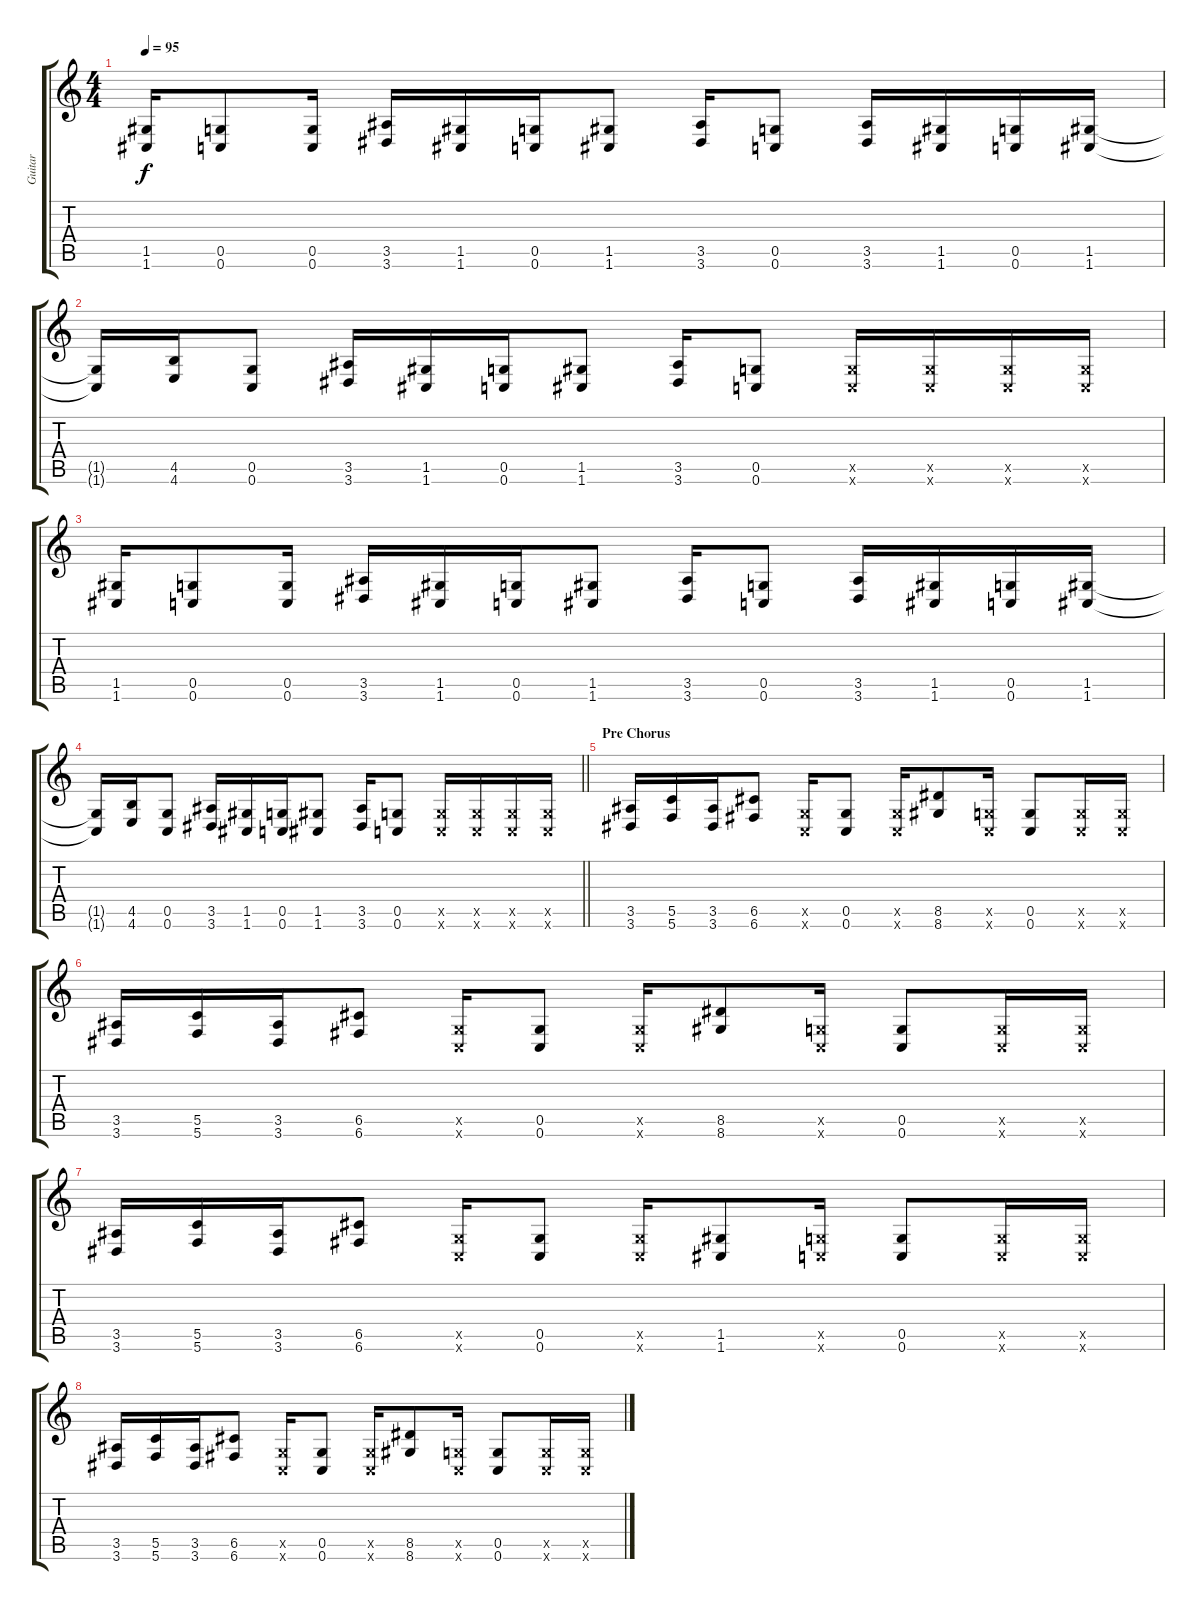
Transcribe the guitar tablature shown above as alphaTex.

\track ("Guitar" "Guitar") {instrument distortionguitar}
\staff {score tabs}
\tuning (D4 A3 F3 C3 G2 C2) {hide}
\ts (4 4)
\tempo 95
\clef g2
\ks c
(1.5 1.6).16{dy f} (0.5 0.6).8 (0.5 0.6).16 (3.5 3.6).16 (1.5 1.6).16 (0.5 0.6).16 (1.5 1.6).8 (3.5 3.6).16 (0.5 0.6).8 (3.5 3.6).16 (1.5 1.6).16 (0.5 0.6).16 (1.5 1.6).16 |
(1.5{t} 1.6{t}).16 (4.5 4.6).16 (0.5 0.6).8 (3.5 3.6).16 (1.5 1.6).16 (0.5 0.6).16 (1.5 1.6).8 (3.5 3.6).16 (0.5 0.6).8 (0.5{x} 0.6{x}).16 (0.5{x} 0.6{x}).16 (0.5{x} 0.6{x}).16 (0.5{x} 0.6{x}).16 |
(1.5 1.6).16 (0.5 0.6).8 (0.5 0.6).16 (3.5 3.6).16 (1.5 1.6).16 (0.5 0.6).16 (1.5 1.6).8 (3.5 3.6).16 (0.5 0.6).8 (3.5 3.6).16 (1.5 1.6).16 (0.5 0.6).16 (1.5 1.6).16 |
\barLineRight lightlight
(1.5{t} 1.6{t}).16 (4.5 4.6).16 (0.5 0.6).8 (3.5 3.6).16 (1.5 1.6).16 (0.5 0.6).16 (1.5 1.6).8 (3.5 3.6).16 (0.5 0.6).8 (0.5{x} 0.6{x}).16 (0.5{x} 0.6{x}).16 (0.5{x} 0.6{x}).16 (0.5{x} 0.6{x}).16 |
\section ("" "Pre Chorus")
(3.5 3.6).16 (5.5 5.6).16 (3.5 3.6).16 (6.5 6.6).8 (0.5{x} 0.6{x}).16 (0.5 0.6).8 (0.5{x} 0.6{x}).16 (8.5 8.6).8 (0.5{x} 0.6{x}).16 (0.5 0.6).8 (0.5{x} 0.6{x}).16 (0.5{x} 0.6{x}).16 |
(3.5 3.6).16 (5.5 5.6).16 (3.5 3.6).16 (6.5 6.6).8 (0.5{x} 0.6{x}).16 (0.5 0.6).8 (0.5{x} 0.6{x}).16 (8.5 8.6).8 (0.5{x} 0.6{x}).16 (0.5 0.6).8 (0.5{x} 0.6{x}).16 (0.5{x} 0.6{x}).16 |
(3.5 3.6).16 (5.5 5.6).16 (3.5 3.6).16 (6.5 6.6).8 (0.5{x} 0.6{x}).16 (0.5 0.6).8 (0.5{x} 0.6{x}).16 (1.5 1.6).8 (0.5{x} 0.6{x}).16 (0.5 0.6).8 (0.5{x} 0.6{x}).16 (0.5{x} 0.6{x}).16 |
(3.5 3.6).16 (5.5 5.6).16 (3.5 3.6).16 (6.5 6.6).8 (0.5{x} 0.6{x}).16 (0.5 0.6).8 (0.5{x} 0.6{x}).16 (8.5 8.6).8 (0.5{x} 0.6{x}).16 (0.5 0.6).8 (0.5{x} 0.6{x}).16 (0.5{x} 0.6{x}).16
